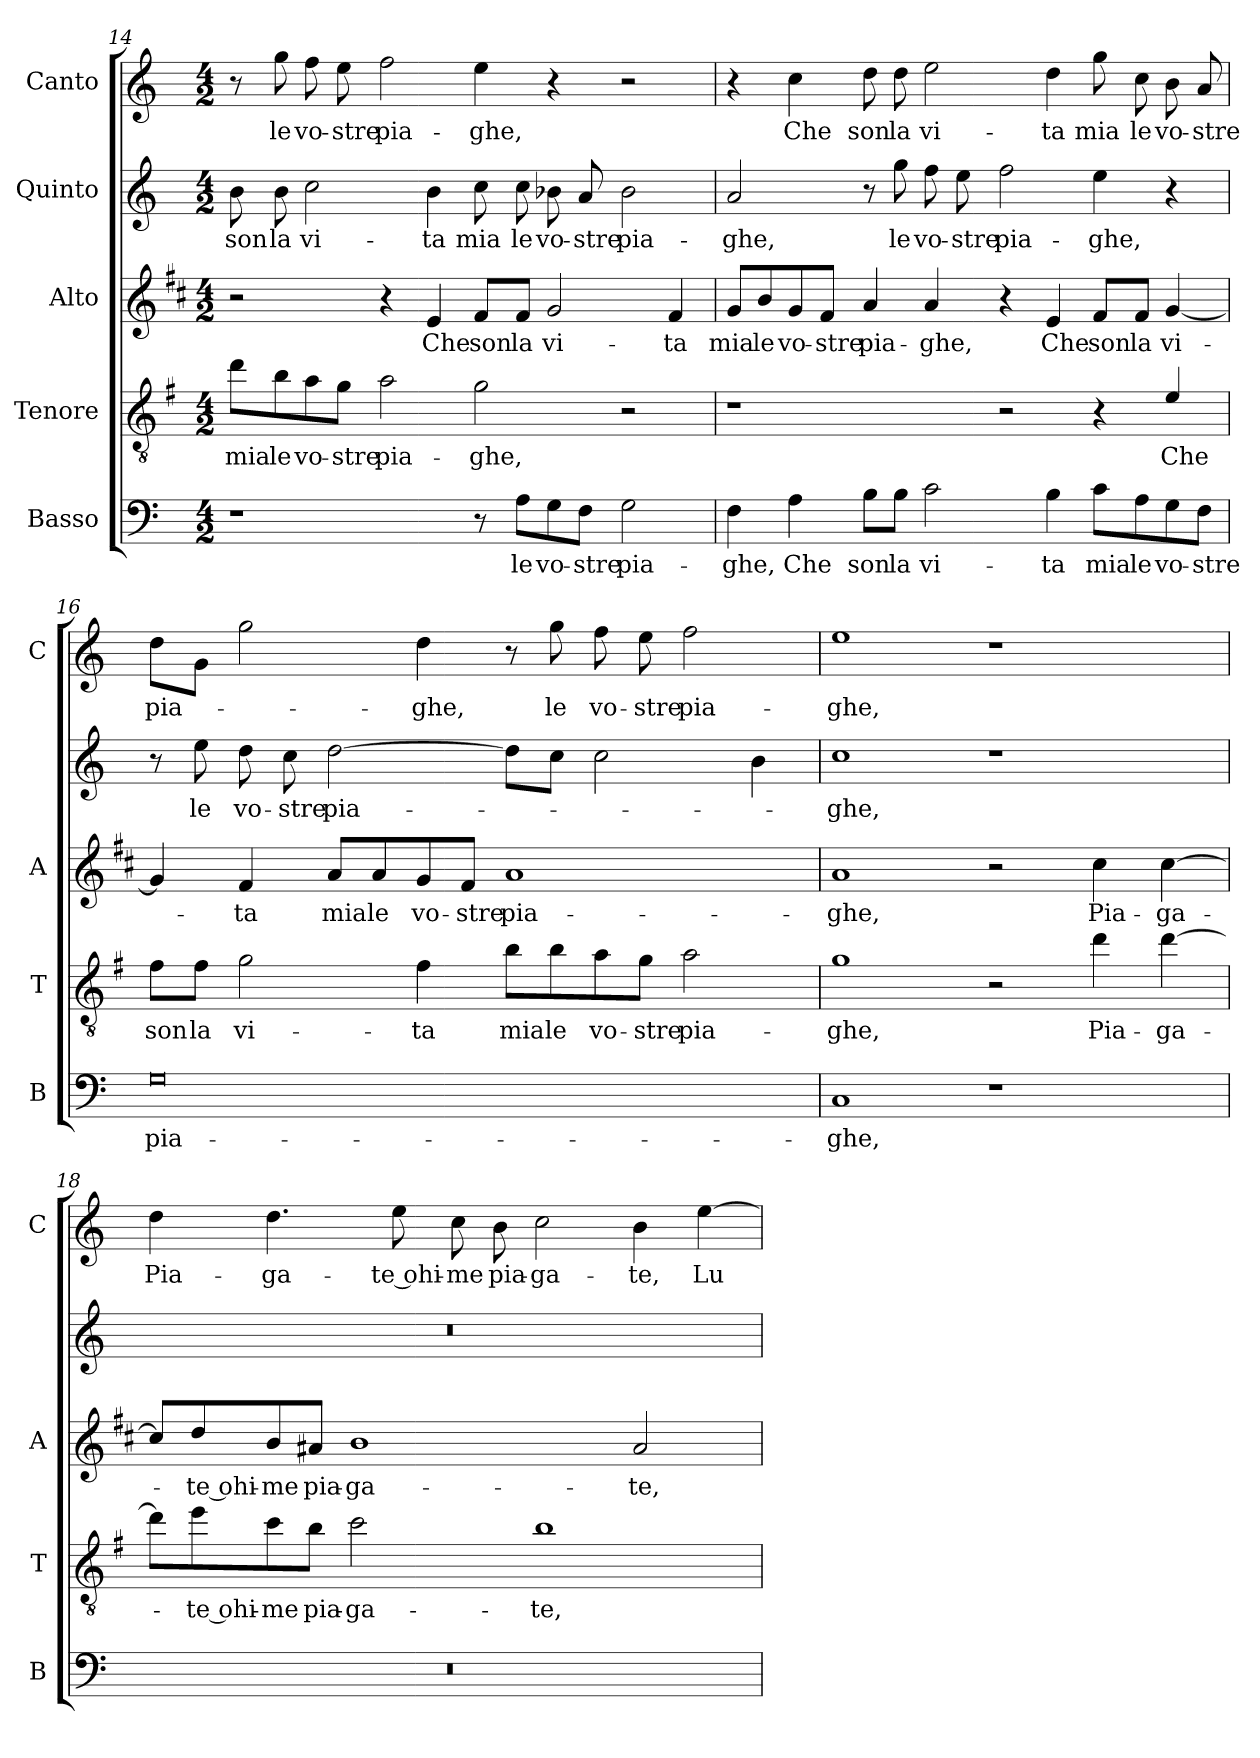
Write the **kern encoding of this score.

**kern	**text	**kern	**text	**kern	**text	**kern	**text	**kern	**text
*part5	*part5	*part4	*part4	*part3	*part3	*part2	*part2	*part1	*part1
*staff5	*staff5	*staff4	*staff4	*staff3	*staff3	*staff2	*staff2	*staff1	*staff1
*I"Basso	*	*I"Tenore	*	*I"Alto	*	*I"Quinto	*	*I"Canto	*
*I'B	*	*I'T	*	*I'A	*	*	*	*I'C	*
*clefF4	*	*clefGv2	*	*clefG2	*	*clefG2	*	*clefG2	*
*	*	*ITrd4c7	*	*ITrd1c2	*	*	*	*	*
*k[]	*	*k[]	*	*k[]	*	*k[]	*	*k[]	*
*C:	*	*C:	*	*C:	*	*C:	*	*C:	*
*M4/2	*	*M4/2	*	*M4/2	*	*M4/2	*	*M4/2	*
=14	=14	=14	=14	=14	=14	=14	=14	=14	=14
!	!	!	!LO:LY:b	!	!	!	!LO:LY:b	!	!
1r	.	8g\L	mia	2r	.	8b\	son	8r	.
!	!	!	!LO:LY:b	!	!	!	!LO:LY:b	!	!LO:LY:b
.	.	8e\	le	.	.	8b\	la	8gg\	le
!	!	!	!LO:LY:b	!	!	!	!LO:LY:b	!	!LO:LY:b
.	.	8d\	vo-	.	.	2cc\	vi-	8ff\	vo-
!	!	!	!LO:LY:b	!	!	!	!	!	!LO:LY:b
.	.	8c\J	-stre	.	.	.	.	8ee\	-stre
!	!	!	!LO:LY:b	!	!	!	!	!	!LO:LY:b
.	.	2d\	pia-	4r	.	.	.	2ff\	pia-
!	!	!	!	!	!LO:LY:b	!	!LO:LY:b	!	!
.	.	.	.	4d/	Che	4b\	-ta	.	.
!	!	!	!LO:LY:b	!	!LO:LY:b	!	!LO:LY:b	!	!LO:LY:b
8r	.	2c\	-ghe,	8e/L	son	8cc\	mia	4ee\	-ghe,
!	!LO:LY:b	!	!	!	!LO:LY:b	!	!LO:LY:b	!	!
8A\L	le	.	.	8e/J	la	8cc\	le	.	.
!	!LO:LY:b	!	!	!	!LO:LY:b	!	!LO:LY:b	!	!
8G\	vo-	.	.	2f/	vi-	8b-X\	vo-	4r	.
!	!LO:LY:b	!	!	!	!	!	!LO:LY:b	!	!
8F\J	-stre	.	.	.	.	8a/	-stre	.	.
!	!LO:LY:b	!	!	!	!	!	!LO:LY:b	!	!
2G\	pia-	2r	.	.	.	2b-\	pia-	2r	.
!	!	!	!	!	!LO:LY:b	!	!	!	!
.	.	.	.	4e/	-ta	.	.	.	.
!!LO:LB:g=z
=15	=15	=15	=15	=15	=15	=15	=15	=15	=15
!	!LO:LY:b	!	!	!	!LO:LY:b	!	!LO:LY:b	!	!
4F\	-ghe,	1r	.	8f/L	mia	2a/	-ghe,	4r	.
!	!	!	!	!	!LO:LY:b	!	!	!	!
.	.	.	.	8a/	le	.	.	.	.
!	!LO:LY:b	!	!	!	!LO:LY:b	!	!	!	!LO:LY:b
4A\	Che	.	.	8f/	vo-	.	.	4cc\	Che
!	!	!	!	!	!LO:LY:b	!	!	!	!
.	.	.	.	8e/J	-stre	.	.	.	.
!	!LO:LY:b	!	!	!	!LO:LY:b	!	!	!	!LO:LY:b
8B\L	son	.	.	4g/	pia-	8r	.	8dd\	son
!	!LO:LY:b	!	!	!	!	!	!LO:LY:b	!	!LO:LY:b
8B\J	la	.	.	.	.	8gg\	le	8dd\	la
!	!LO:LY:b	!	!	!	!LO:LY:b	!	!LO:LY:b	!	!LO:LY:b
2c\	vi-	.	.	4g/	-ghe,	8ff\	vo-	2ee\	vi-
!	!	!	!	!	!	!	!LO:LY:b	!	!
.	.	.	.	.	.	8ee\	-stre	.	.
!	!	!	!	!	!	!	!LO:LY:b	!	!
.	.	2r	.	4r	.	2ff\	pia-	.	.
!	!LO:LY:b	!	!	!	!LO:LY:b	!	!	!	!LO:LY:b
4B\	-ta	.	.	4d/	Che	.	.	4dd\	-ta
!	!LO:LY:b	!	!	!	!LO:LY:b	!	!LO:LY:b	!	!LO:LY:b
8c\L	mia	4r	.	8e/L	son	4ee\	-ghe,	8gg\	mia
!	!LO:LY:b	!	!	!	!LO:LY:b	!	!	!	!LO:LY:b
8A\	le	.	.	8e/J	la	.	.	8cc\	le
!	!LO:LY:b	!	!LO:LY:b	!	!LO:LY:b	!	!	!	!LO:LY:b
8G\	vo-	4A/	Che	[4f/	vi-	4r	.	8b\	vo-
!	!LO:LY:b	!	!	!	!	!	!	!	!LO:LY:b
8F\J	-stre	.	.	.	.	.	.	8a/	-stre
=16	=16	=16	=16	=16	=16	=16	=16	=16	=16
!	!LO:LY:b	!	!LO:LY:b	!	!	!	!	!	!LO:LY:b
0G	pia-	8B\L	son	4f/]	.	8r	.	8dd\L	pia-
!	!	!	!LO:LY:b	!	!	!	!LO:LY:b	!	!
.	.	8B\J	la	.	.	8ee\	le	8g\J	.
!	!	!	!LO:LY:b	!	!LO:LY:b	!	!LO:LY:b	!	!
.	.	2c\	vi-	4e/	-ta	8dd\	vo-	2gg\	.
!	!	!	!	!	!	!	!LO:LY:b	!	!
.	.	.	.	.	.	8cc\	-stre	.	.
!	!	!	!	!	!LO:LY:b	!	!LO:LY:b	!	!
.	.	.	.	8g/L	mia	[2dd\	pia-	.	.
!	!	!	!	!	!LO:LY:b	!	!	!	!
.	.	.	.	8g/	le	.	.	.	.
!	!	!	!LO:LY:b	!	!LO:LY:b	!	!	!	!LO:LY:b
.	.	4B\	-ta	8f/	vo-	.	.	4dd\	-ghe,
!	!	!	!	!	!LO:LY:b	!	!	!	!
.	.	.	.	8e/J	-stre	.	.	.	.
!	!	!	!LO:LY:b	!	!LO:LY:b	!	!	!	!
.	.	8e\L	mia	1g	pia-	8dd\L]	.	8r	.
!	!	!	!LO:LY:b	!	!	!	!	!	!LO:LY:b
.	.	8e\	le	.	.	8cc\J	.	8gg\	le
!	!	!	!LO:LY:b	!	!	!	!	!	!LO:LY:b
.	.	8d\	vo-	.	.	2cc\	.	8ff\	vo-
!	!	!	!LO:LY:b	!	!	!	!	!	!LO:LY:b
.	.	8c\J	-stre	.	.	.	.	8ee\	-stre
!	!	!	!LO:LY:b	!	!	!	!	!	!LO:LY:b
.	.	2d\	pia-	.	.	.	.	2ff\	pia-
.	.	.	.	.	.	4b\	.	.	.
=17	=17	=17	=17	=17	=17	=17	=17	=17	=17
!	!LO:LY:b	!	!LO:LY:b	!	!LO:LY:b	!	!LO:LY:b	!	!LO:LY:b
1C	-ghe,	1c	-ghe,	1g	-ghe,	1cc	-ghe,	1ee	-ghe,
1r	.	2r	.	2r	.	1r	.	1r	.
!	!	!	!LO:LY:b	!	!LO:LY:b	!	!	!	!
.	.	4g\	Pia-	4b\	Pia-	.	.	.	.
!	!	!	!LO:LY:b	!	!LO:LY:b	!	!	!	!
.	.	[4g\	-ga-	[4b\	-ga-	.	.	.	.
!!LO:PB:g=z
=18	=18	=18	=18	=18	=18	=18	=18	=18	=18
!	!	!	!	!	!	!	!	!	!LO:LY:b
0r	.	8g\L]	.	8b/L]	.	0r	.	4dd\	Pia-
!	!	!	!LO:LY:b	!	!LO:LY:b	!	!	!	!
.	.	8a\	-te ohi-	8cc/	-te ohi-	.	.	.	.
!	!	!	!LO:LY:b	!	!LO:LY:b	!	!	!	!LO:LY:b
.	.	8f\	-me	8a/	-me	.	.	4.dd\	-ga-
!	!	!	!LO:LY:b	!	!LO:LY:b	!	!	!	!
.	.	8e\J	pia-	8g#X/J	pia-	.	.	.	.
!	!	!	!LO:LY:b	!	!LO:LY:b	!	!	!	!
.	.	2f\	-ga-	1a	-ga-	.	.	.	.
!	!	!	!	!	!	!	!	!	!LO:LY:b
.	.	.	.	.	.	.	.	8ee\	-te ohi-
!	!	!	!	!	!	!	!	!	!LO:LY:b
.	.	.	.	.	.	.	.	8cc\	-me
!	!	!	!	!	!	!	!	!	!LO:LY:b
.	.	.	.	.	.	.	.	8b\	pia-
!	!	!	!LO:LY:b	!	!	!	!	!	!LO:LY:b
.	.	1e	-te,	.	.	.	.	2cc\	-ga-
!	!	!	!	!	!LO:LY:b	!	!	!	!LO:LY:b
.	.	.	.	2g#/	-te,	.	.	4b\	-te,
!	!	!	!	!	!	!	!	!	!LO:LY:b
.	.	.	.	.	.	.	.	[4ee\	Lu-
=	=	=	=	=	=	=	=	=	=
*-	*-	*-	*-	*-	*-	*-	*-	*-	*-
